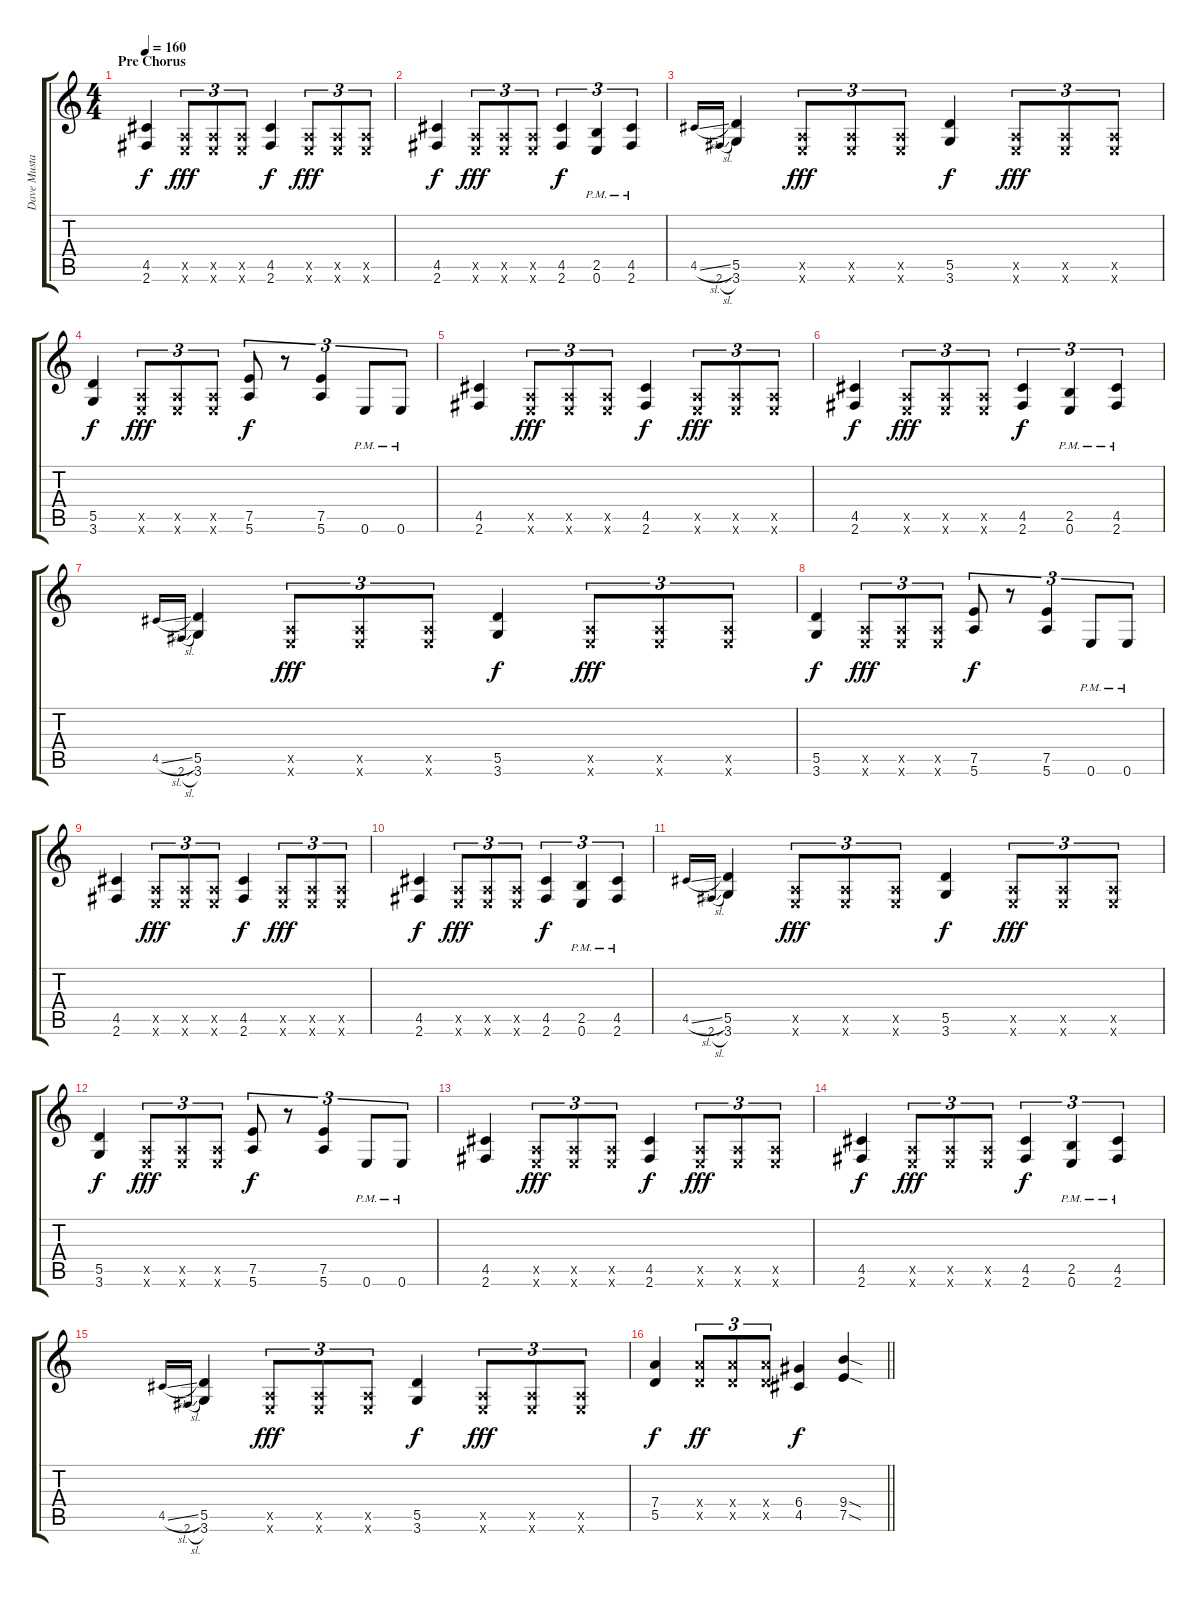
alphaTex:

\track ("Dave Mustaine" "Dave Musta") {instrument distortionguitar}
\staff {score tabs}
\tuning (E4 B3 G3 D3 A2 E2) {hide}
\ts (4 4)
\section ("" "Pre Chorus")
\tempo 160
\clef g2
\ks c
(4.5 2.6).4{dy f} (0.5{x} 0.6{x}).8{tu (3 2) dy fff} (0.5{x} 0.6{x}).8{tu (3 2)} (0.5{x} 0.6{x}).8{tu (3 2)} (4.5 2.6).4{dy f} (0.5{x} 0.6{x}).8{tu (3 2) dy fff} (0.5{x} 0.6{x}).8{tu (3 2)} (0.5{x} 0.6{x}).8{tu (3 2)} |
(4.5 2.6).4{dy f} (0.5{x} 0.6{x}).8{tu (3 2) dy fff} (0.5{x} 0.6{x}).8{tu (3 2)} (0.5{x} 0.6{x}).8{tu (3 2)} (4.5 2.6).4{tu (3 2) dy f} (2.5{pm} 0.6{pm}).4{tu (3 2)} (4.5{pm} 2.6{pm}).4{tu (3 2)} |
4.5{sl}.16{gr onbeat} 2.6{sl}.16{gr onbeat} (5.5 3.6).4 (0.5{x} 0.6{x}).8{tu (3 2) dy fff} (0.5{x} 0.6{x}).8{tu (3 2)} (0.5{x} 0.6{x}).8{tu (3 2)} (5.5 3.6).4{dy f} (0.5{x} 0.6{x}).8{tu (3 2) dy fff} (0.5{x} 0.6{x}).8{tu (3 2)} (0.5{x} 0.6{x}).8{tu (3 2)} |
(5.5 3.6).4{dy f} (0.5{x} 0.6{x}).8{tu (3 2) dy fff} (0.5{x} 0.6{x}).8{tu (3 2)} (0.5{x} 0.6{x}).8{tu (3 2)} (7.5 5.6).8{tu (3 2) dy f} r.8{tu (3 2)} (7.5 5.6).4{tu (3 2)} 0.6{pm}.8{tu (3 2)} 0.6{pm}.8{tu (3 2)} |
(4.5 2.6).4 (0.5{x} 0.6{x}).8{tu (3 2) dy fff} (0.5{x} 0.6{x}).8{tu (3 2)} (0.5{x} 0.6{x}).8{tu (3 2)} (4.5 2.6).4{dy f} (0.5{x} 0.6{x}).8{tu (3 2) dy fff} (0.5{x} 0.6{x}).8{tu (3 2)} (0.5{x} 0.6{x}).8{tu (3 2)} |
(4.5 2.6).4{dy f} (0.5{x} 0.6{x}).8{tu (3 2) dy fff} (0.5{x} 0.6{x}).8{tu (3 2)} (0.5{x} 0.6{x}).8{tu (3 2)} (4.5 2.6).4{tu (3 2) dy f} (2.5{pm} 0.6{pm}).4{tu (3 2)} (4.5{pm} 2.6{pm}).4{tu (3 2)} |
4.5{sl}.16{gr onbeat} 2.6{sl}.16{gr onbeat} (5.5 3.6).4 (0.5{x} 0.6{x}).8{tu (3 2) dy fff} (0.5{x} 0.6{x}).8{tu (3 2)} (0.5{x} 0.6{x}).8{tu (3 2)} (5.5 3.6).4{dy f} (0.5{x} 0.6{x}).8{tu (3 2) dy fff} (0.5{x} 0.6{x}).8{tu (3 2)} (0.5{x} 0.6{x}).8{tu (3 2)} |
(5.5 3.6).4{dy f} (0.5{x} 0.6{x}).8{tu (3 2) dy fff} (0.5{x} 0.6{x}).8{tu (3 2)} (0.5{x} 0.6{x}).8{tu (3 2)} (7.5 5.6).8{tu (3 2) dy f} r.8{tu (3 2)} (7.5 5.6).4{tu (3 2)} 0.6{pm}.8{tu (3 2)} 0.6{pm}.8{tu (3 2)} |
(4.5 2.6).4 (0.5{x} 0.6{x}).8{tu (3 2) dy fff} (0.5{x} 0.6{x}).8{tu (3 2)} (0.5{x} 0.6{x}).8{tu (3 2)} (4.5 2.6).4{dy f} (0.5{x} 0.6{x}).8{tu (3 2) dy fff} (0.5{x} 0.6{x}).8{tu (3 2)} (0.5{x} 0.6{x}).8{tu (3 2)} |
(4.5 2.6).4{dy f} (0.5{x} 0.6{x}).8{tu (3 2) dy fff} (0.5{x} 0.6{x}).8{tu (3 2)} (0.5{x} 0.6{x}).8{tu (3 2)} (4.5 2.6).4{tu (3 2) dy f} (2.5{pm} 0.6{pm}).4{tu (3 2)} (4.5{pm} 2.6{pm}).4{tu (3 2)} |
4.5{sl}.16{gr onbeat} 2.6{sl}.16{gr onbeat} (5.5 3.6).4 (0.5{x} 0.6{x}).8{tu (3 2) dy fff} (0.5{x} 0.6{x}).8{tu (3 2)} (0.5{x} 0.6{x}).8{tu (3 2)} (5.5 3.6).4{dy f} (0.5{x} 0.6{x}).8{tu (3 2) dy fff} (0.5{x} 0.6{x}).8{tu (3 2)} (0.5{x} 0.6{x}).8{tu (3 2)} |
(5.5 3.6).4{dy f} (0.5{x} 0.6{x}).8{tu (3 2) dy fff} (0.5{x} 0.6{x}).8{tu (3 2)} (0.5{x} 0.6{x}).8{tu (3 2)} (7.5 5.6).8{tu (3 2) dy f} r.8{tu (3 2)} (7.5 5.6).4{tu (3 2)} 0.6{pm}.8{tu (3 2)} 0.6{pm}.8{tu (3 2)} |
(4.5 2.6).4 (0.5{x} 0.6{x}).8{tu (3 2) dy fff} (0.5{x} 0.6{x}).8{tu (3 2)} (0.5{x} 0.6{x}).8{tu (3 2)} (4.5 2.6).4{dy f} (0.5{x} 0.6{x}).8{tu (3 2) dy fff} (0.5{x} 0.6{x}).8{tu (3 2)} (0.5{x} 0.6{x}).8{tu (3 2)} |
(4.5 2.6).4{dy f} (0.5{x} 0.6{x}).8{tu (3 2) dy fff} (0.5{x} 0.6{x}).8{tu (3 2)} (0.5{x} 0.6{x}).8{tu (3 2)} (4.5 2.6).4{tu (3 2) dy f} (2.5{pm} 0.6{pm}).4{tu (3 2)} (4.5{pm} 2.6{pm}).4{tu (3 2)} |
4.5{sl}.16{gr onbeat} 2.6{sl}.16{gr onbeat} (5.5 3.6).4 (0.5{x} 0.6{x}).8{tu (3 2) dy fff} (0.5{x} 0.6{x}).8{tu (3 2)} (0.5{x} 0.6{x}).8{tu (3 2)} (5.5 3.6).4{dy f} (0.5{x} 0.6{x}).8{tu (3 2) dy fff} (0.5{x} 0.6{x}).8{tu (3 2)} (0.5{x} 0.6{x}).8{tu (3 2)} |
\barLineRight lightlight
(7.4 5.5).4{dy f} (7.4{x} 5.5{x}).8{tu (3 2) dy ff} (7.4{x} 5.5{x}).8{tu (3 2)} (7.4{x} 5.5{x}).8{tu (3 2)} (6.4 4.5).4{dy f} (9.4{sod} 7.5{sod}).4
